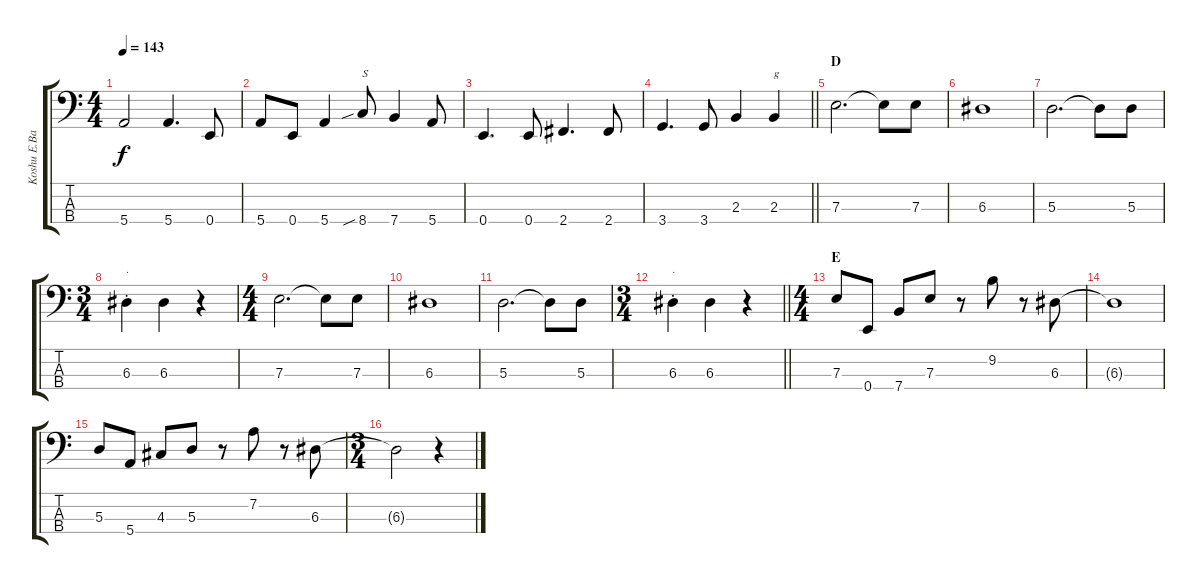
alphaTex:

\track ("Koshu E.Bass" "Koshu E.Ba") {instrument electricbassfinger}
\staff {score tabs}
\tuning (G2 D2 A1 E1) {hide}
\ts (4 4)
\tempo 143
\clef f4
\ks c
5.4.2{dy f} 5.4.4{d} 0.4.8 |
5.4.8 0.4.8 5.4.4 8.4{sib}.8{txt "S"} 7.4.4 5.4.8 |
0.4.4{d} 0.4.8 2.4.4{d} 2.4.8 |
\barLineRight lightlight
3.4.4{d} 3.4.8 2.3.4 2.3.4{txt "g"} |
\section ("" "D")
7.3.2{d} 7.3{t}.8 7.3.8 |
6.3.1 |
5.3.2{d} 5.3{t}.8 5.3.8 |
\ts (3 4)
6.3{st}.4{txt "."} 6.3.4 r.4 |
\ts (4 4)
7.3.2{d} 7.3{t}.8 7.3.8 |
6.3.1 |
5.3.2{d} 5.3{t}.8 5.3.8 |
\ts (3 4)
\barLineRight lightlight
6.3{st}.4{txt "."} 6.3.4 r.4 |
\ts (4 4)
\section ("" "E")
7.3.8 0.4.8 7.4.8 7.3.8 r.8 9.2.8 r.8 6.3.8 |
6.3{t}.1 |
5.3.8 5.4.8 4.3.8 5.3.8 r.8 7.2.8 r.8 6.3.8 |
\ts (3 4)
6.3{t}.2 r.4
